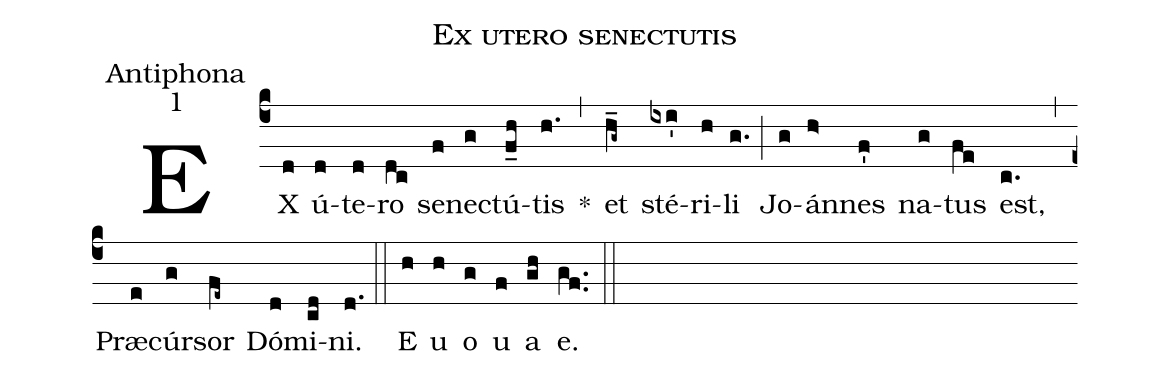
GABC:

name:Ex utero senectutis;
office-part:Antiphona;
mode:1;
%%
(c4) EX(d) ú(d)te(d)ro(dc) se(f)ne(g)ctú(f_h)tis(h.) *(,) et(h_g~) sté(ixi')ri(h)li(g.) (;) Jo(g)án(h>)nes(f') na(g)tus(fe) est,(c.) (,) Præ(e)cúr(g)sor(fe~) Dó(d)mi(cd)ni.(d.) (::) E(h) u(h) o(g) u(f) a(gh) e.(gf..) (::)
